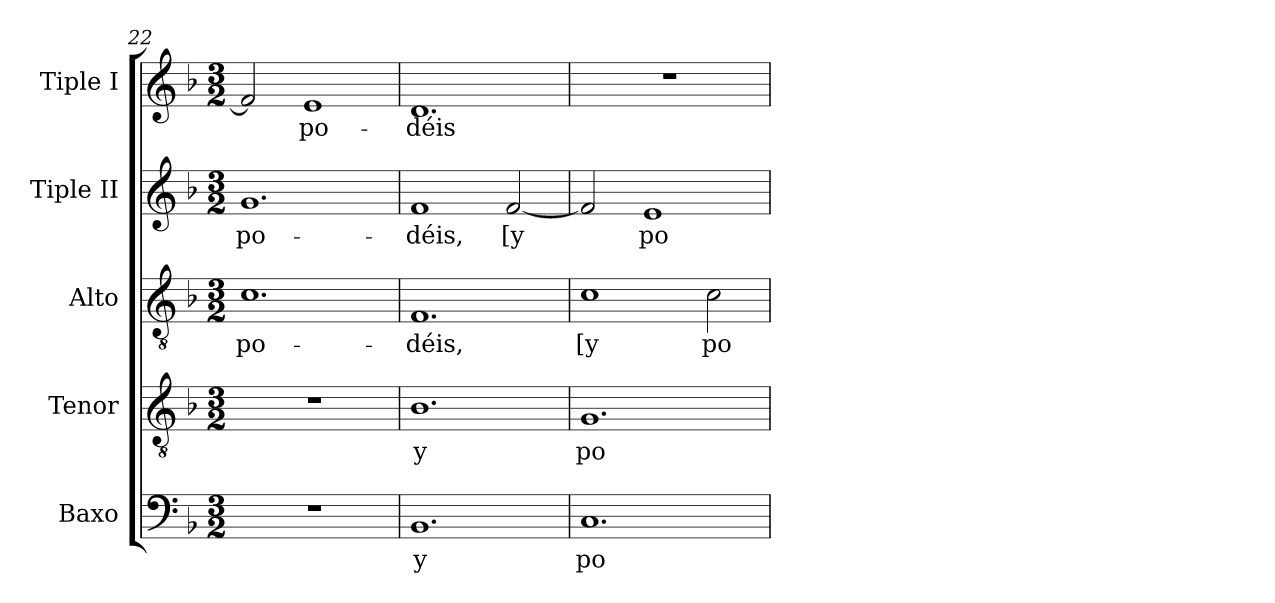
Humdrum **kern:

**kern	**text	**kern	**text	**kern	**text	**kern	**text	**kern	**text
*part5	*part5	*part4	*part4	*part3	*part3	*part2	*part2	*part1	*part1
*staff5	*staff5	*staff4	*staff4	*staff3	*staff3	*staff2	*staff2	*staff1	*staff1
*I"Baxo	*	*I"Tenor	*	*I"Alto	*	*I"Tiple II	*	*I"Tiple I	*
*I'B.	*	*I'T.	*	*I'A.	*	*I'II.	*	*I'I.	*
*clefF4	*	*clefGv2	*	*clefGv2	*	*clefG2	*	*clefG2	*
*	*	*ITrd7c12	*	*ITrd7c12	*	*	*	*	*
*k[b-]	*	*k[b-]	*	*k[b-]	*	*k[b-]	*	*k[b-]	*
*F:	*	*F:	*	*F:	*	*F:	*	*F:	*
*M3/2	*	*M3/2	*	*M3/2	*	*M3/2	*	*M3/2	*
=22	=22	=22	=22	=22	=22	=22	=22	=22	=22
!LO:N:vis=1	!	!LO:N:vis=1	!	!	!LO:LY:b	!	!LO:LY:b	!	!
1.r	.	1.r	.	1.C	po-	1.g	po-	2f/]	.
!	!	!	!	!	!	!	!	!	!LO:LY:b
.	.	.	.	.	.	.	.	1e	po-
=23	=23	=23	=23	=23	=23	=23	=23	=23	=23
!	!LO:LY:b	!	!LO:LY:b	!	!LO:LY:b	!	!LO:LY:b	!	!LO:LY:b
1.BB-	y	1.BB-	y	1.FF	déis,	1f	déis,	1.d	déis
!	!	!	!	!	!	!	!LO:LY:b	!	!
.	.	.	.	.	.	[<2f/	[y	.	.
=24	=24	=24	=24	=24	=24	=24	=24	=24	=24
!	!LO:LY:b	!	!LO:LY:b	!	!LO:LY:b	!	!	!LO:N:vis=1	!
1.C	po-	1.GG	po-	1C	[y	2f/]	.	1.r	.
!	!	!	!	!	!	!	!LO:LY:b	!	!
.	.	.	.	.	.	1e	po-	.	.
!	!	!	!	!	!LO:LY:b	!	!	!	!
.	.	.	.	2C\	po-	.	.	.	.
=	=	=	=	=	=	=	=	=	=
*-	*-	*-	*-	*-	*-	*-	*-	*-	*-
